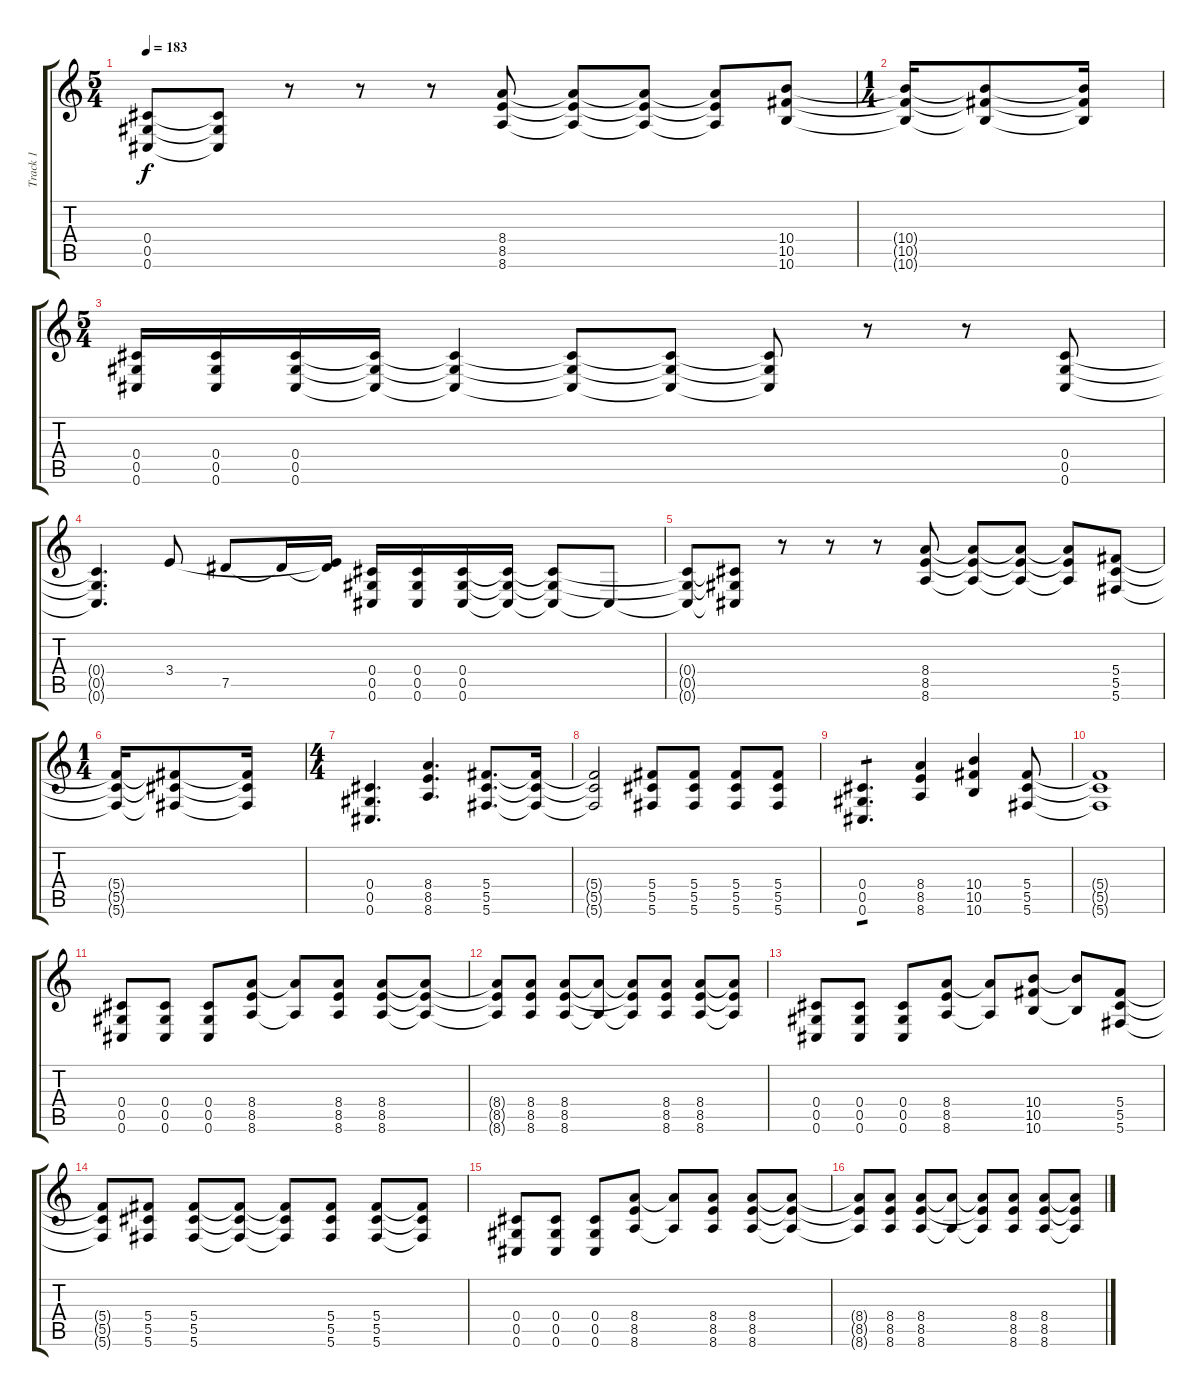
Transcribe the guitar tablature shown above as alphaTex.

\track ("Track 1" "Track 1") {instrument distortionguitar}
\staff {score tabs}
\tuning (Eb4 Bb3 Gb3 Db3 Ab2 Db2) {hide}
\ts (5 4)
\tempo 183
\clef g2
\ks c
(0.4{t} 0.5{t} 0.6{t}).8{dy f} (0.4{t} 0.5{t} 0.6{t}).8 r.8 r.8 r.8 (8.4 8.5 8.6).8 (8.4{t} 8.5{t} 8.6{t}).8 (8.4{t} 8.5{t} 8.6{t}).8 (8.4{t} 8.5{t} 8.6{t}).8 (10.4 10.5 10.6).8 |
\ts (1 4)
(10.4{t} 10.5{t} 10.6{t}).16 (10.4{t} 10.5{t} 10.6{t}).8 (10.4{t} 10.5{t} 10.6{t}).16 |
\ts (5 4)
(0.4 0.5 0.6).16 (0.4 0.5 0.6).16 (0.4 0.5 0.6).16 (0.4{t} 0.5{t} 0.6{t}).16 (0.4{t} 0.5{t} 0.6{t}).4 (0.4{t} 0.5{t} 0.6{t}).8 (0.4{t} 0.5{t} 0.6{t}).8 (0.4{t} 0.5{t} 0.6{t}).8 r.8 r.8 (0.4 0.5 0.6).8 |
(0.4{t} 0.5{t} 0.6{t}).4{d} 3.4.8 7.5.8 7.5{t}.16 (3.4{t} 7.5{t}).16 (0.4 0.5 0.6).16 (0.4 0.5 0.6).16 (0.4 0.5 0.6).16 (0.4{t} 0.5{t} 0.6{t}).16 (0.4{t} 0.5{t} 0.6{t}).8 0.6{t}.8 |
(0.4{t} 0.5{t} 0.6{t}).8 (0.4{t} 0.5{t} 0.6{t}).8 r.8 r.8 r.8 (8.4 8.5 8.6).8 (8.4{t} 8.5{t} 8.6{t}).8 (8.4{t} 8.5{t} 8.6{t}).8 (8.4{t} 8.5{t} 8.6{t}).8 (5.4 5.5 5.6).8 |
\ts (1 4)
(5.4{t} 5.5{t} 5.6{t}).16 (5.4{t} 5.5{t} 5.6{t}).8 (5.4{t} 5.5{t} 5.6{t}).16 |
\ts (4 4)
(0.4 0.5 0.6).4{d} (8.4 8.5 8.6).4{d} (5.4 5.5 5.6).8{d} (5.4{t} 5.5{t} 5.6{t}).16 |
(5.4{t} 5.5{t} 5.6{t}).2 (5.4 5.5 5.6).8 (5.4 5.5 5.6).8 (5.4 5.5 5.6).8 (5.4 5.5 5.6).8 |
(0.4 0.5 0.6).4{d tp 1} (8.4 8.5 8.6).4 (10.4 10.5 10.6).4 (5.4 5.5 5.6).8 |
(5.4{t} 5.5{t} 5.6{t}).1 |
(0.4 0.5 0.6).8 (0.4 0.5 0.6).8 (0.4 0.5 0.6).8 (8.4 8.5 8.6).8 (8.4{t} 8.6{t}).8 (8.4 8.5 8.6).8 (8.4 8.5 8.6).8 (8.4{t} 8.5{t} 8.6{t}).8 |
(8.4{t} 8.5{t} 8.6{t}).8 (8.4 8.5 8.6).8 (8.4 8.5 8.6).8 (8.4{t} 8.6{t}).8 (8.4{t} 8.5{t} 8.6{t}).8 (8.4 8.5 8.6).8 (8.4 8.5 8.6).8 (8.4{t} 8.5{t} 8.6{t}).8 |
(0.4 0.5 0.6).8 (0.4 0.5 0.6).8 (0.4 0.5 0.6).8 (8.4 8.5 8.6).8 (8.4{t} 8.6{t}).8 (10.4 10.5 10.6).8 (10.4{t} 10.6{t}).8 (5.4 5.5 5.6).8 |
(5.4{t} 5.5{t} 5.6{t}).8 (5.4 5.5 5.6).8 (5.4 5.5 5.6).8 (5.4{t} 5.5{t} 5.6{t}).8 (5.4{t} 5.5{t} 5.6{t}).8 (5.4 5.5 5.6).8 (5.4 5.5 5.6).8 (5.4{t} 5.5{t} 5.6{t}).8 |
(0.4 0.5 0.6).8 (0.4 0.5 0.6).8 (0.4 0.5 0.6).8 (8.4 8.5 8.6).8 (8.4{t} 8.6{t}).8 (8.4 8.5 8.6).8 (8.4 8.5 8.6).8 (8.4{t} 8.5{t} 8.6{t}).8 |
(8.4{t} 8.5{t} 8.6{t}).8 (8.4 8.5 8.6).8 (8.4 8.5 8.6).8 (8.4{t} 8.6{t}).8 (8.4{t} 8.5{t} 8.6{t}).8 (8.4 8.5 8.6).8 (8.4 8.5 8.6).8 (8.4{t} 8.5{t} 8.6{t}).8
